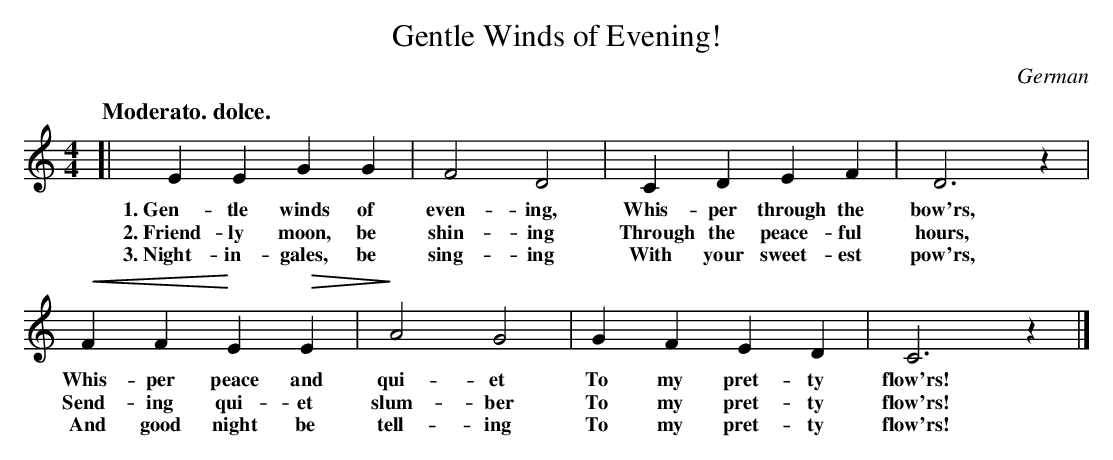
X:1
T: Gentle Winds of Evening!
O: German
Q: "Moderato. dolce."
U: p=!crescendo(!
U: P=!crescendo)!
U: Q=!diminuendo(!
U: q=!diminuendo)!
M: 4/4
L: 1/4
K: C
[| E E G G | F2 D2 | C D E F | D3 z |
w: 1.~Gen-tle winds of even-ing,   Whis-per through the bow'rs,
w: 2.~Friend-ly moon, be shin-ing  Through the peace-ful hours,
w: 3.~Night-in-gales, be sing-ing  With your sweet-est pow'rs,
pF FP E QE | qA2 G2 | G F E D | C3 z |]
w: Whis-per peace and qui-et  To my pret-ty flow'rs!
w: Send-ing qui-et slum-ber   To my pret-ty flow'rs!
w: And good night be tell-ing To my pret-ty flow'rs!
